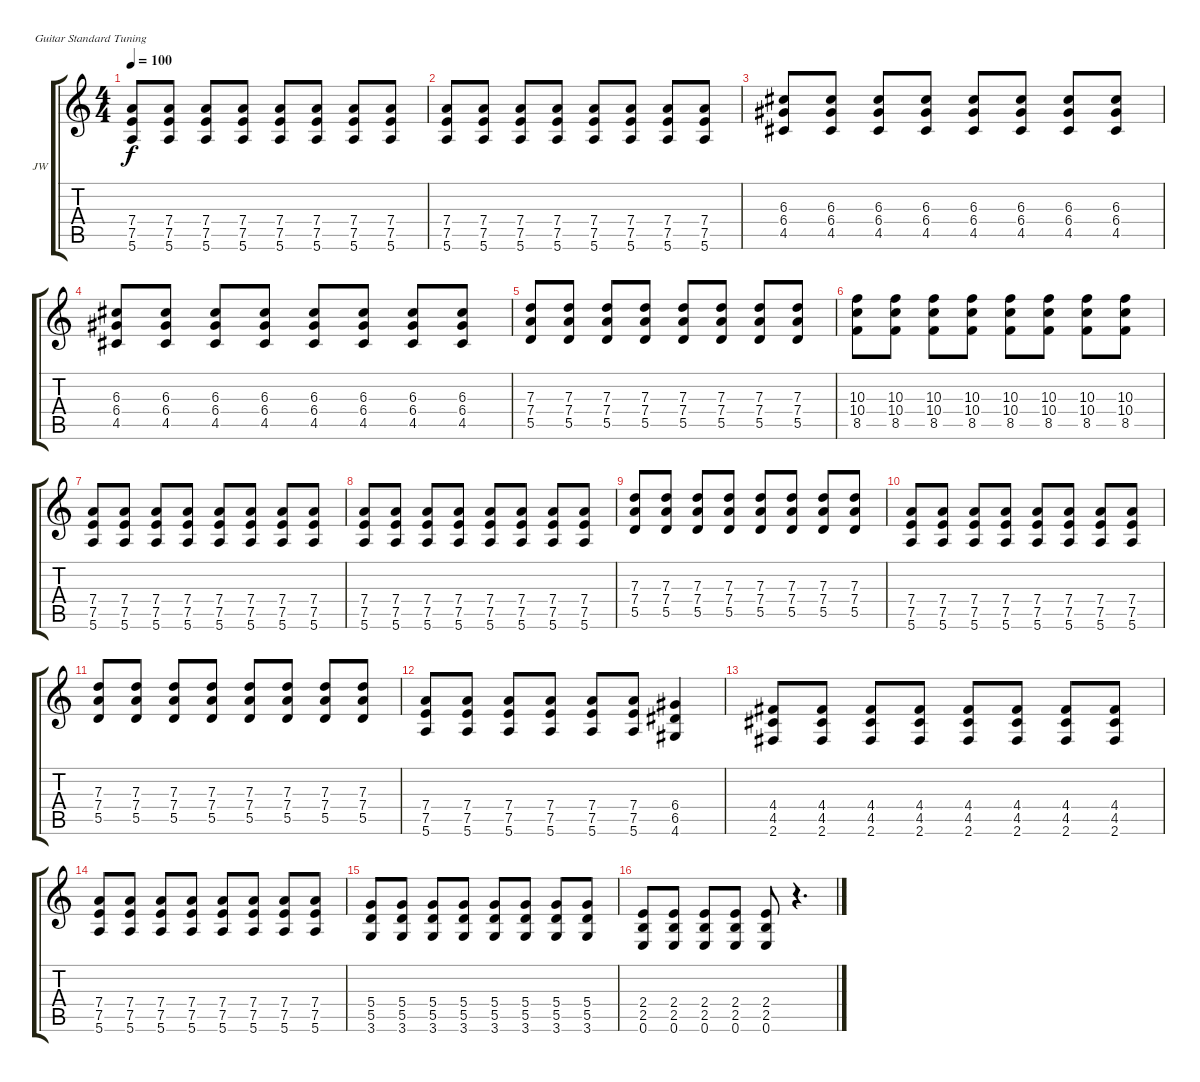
\defaultSystemsLayout 4
\bracketExtendMode groupsimilarinstruments
\firstSystemTrackNameOrientation horizontal
\otherSystemsTrackNameOrientation horizontal
\track ("Solo Guitar - Jason White" "JW") {instrument distortionguitar}
\staff {score tabs}
\tuning (E4 B3 G3 D3 A2 E2)
\ts (4 4)
\tempo 100
\clef g2
\ks c
(5.6 7.5 7.4).8{dy f} (5.6 7.5 7.4).8 (5.6 7.5 7.4).8 (5.6 7.5 7.4).8 (5.6 7.5 7.4).8 (5.6 7.5 7.4).8 (5.6 7.5 7.4).8 (5.6 7.5 7.4).8 |
(5.6 7.5 7.4).8 (5.6 7.5 7.4).8 (5.6 7.5 7.4).8 (5.6 7.5 7.4).8 (5.6 7.5 7.4).8 (5.6 7.5 7.4).8 (5.6 7.5 7.4).8 (5.6 7.5 7.4).8 |
(4.5 6.4 6.3).8 (4.5 6.4 6.3).8 (4.5 6.4 6.3).8 (4.5 6.4 6.3).8 (4.5 6.4 6.3).8 (4.5 6.4 6.3).8 (4.5 6.4 6.3).8 (4.5 6.4 6.3).8 |
(4.5 6.4 6.3).8 (4.5 6.4 6.3).8 (4.5 6.4 6.3).8 (4.5 6.4 6.3).8 (4.5 6.4 6.3).8 (4.5 6.4 6.3).8 (4.5 6.4 6.3).8 (4.5 6.4 6.3).8 |
(5.5 7.4 7.3).8 (5.5 7.4 7.3).8 (5.5 7.4 7.3).8 (5.5 7.4 7.3).8 (5.5 7.4 7.3).8 (5.5 7.4 7.3).8 (5.5 7.4 7.3).8 (5.5 7.4 7.3).8 |
(8.5 10.4 10.3).8 (8.5 10.4 10.3).8 (8.5 10.4 10.3).8 (8.5 10.4 10.3).8 (8.5 10.4 10.3).8 (8.5 10.4 10.3).8 (8.5 10.4 10.3).8 (8.5 10.4 10.3).8 |
(5.6 7.5 7.4).8 (5.6 7.5 7.4).8 (5.6 7.5 7.4).8 (5.6 7.5 7.4).8 (5.6 7.5 7.4).8 (5.6 7.5 7.4).8 (5.6 7.5 7.4).8 (5.6 7.5 7.4).8 |
(5.6 7.5 7.4).8 (5.6 7.5 7.4).8 (5.6 7.5 7.4).8 (5.6 7.5 7.4).8 (5.6 7.5 7.4).8 (5.6 7.5 7.4).8 (5.6 7.5 7.4).8 (5.6 7.5 7.4).8 |
(5.5 7.4 7.3).8 (5.5 7.4 7.3).8 (5.5 7.4 7.3).8 (5.5 7.4 7.3).8 (5.5 7.4 7.3).8 (5.5 7.4 7.3).8 (5.5 7.4 7.3).8 (5.5 7.4 7.3).8 |
(5.6 7.5 7.4).8 (5.6 7.5 7.4).8 (5.6 7.5 7.4).8 (5.6 7.5 7.4).8 (5.6 7.5 7.4).8 (5.6 7.5 7.4).8 (5.6 7.5 7.4).8 (5.6 7.5 7.4).8 |
(5.5 7.4 7.3).8 (5.5 7.4 7.3).8 (5.5 7.4 7.3).8 (5.5 7.4 7.3).8 (5.5 7.4 7.3).8 (5.5 7.4 7.3).8 (5.5 7.4 7.3).8 (5.5 7.4 7.3).8 |
(5.6 7.5 7.4).8 (5.6 7.5 7.4).8 (5.6 7.5 7.4).8 (5.6 7.5 7.4).8 (5.6 7.5 7.4).8 (5.6 7.5 7.4).8 (4.6 6.5 6.4).4 |
(4.5 2.6 4.4).8 (4.5 2.6 4.4).8 (4.5 2.6 4.4).8 (4.5 2.6 4.4).8 (4.5 2.6 4.4).8 (4.5 2.6 4.4).8 (4.5 2.6 4.4).8 (4.5 2.6 4.4).8 |
(5.6 7.5 7.4).8 (5.6 7.5 7.4).8 (5.6 7.5 7.4).8 (5.6 7.5 7.4).8 (5.6 7.5 7.4).8 (5.6 7.5 7.4).8 (5.6 7.5 7.4).8 (5.6 7.5 7.4).8 |
(3.6 5.5 5.4).8 (3.6 5.5 5.4).8 (3.6 5.5 5.4).8 (3.6 5.5 5.4).8 (3.6 5.5 5.4).8 (3.6 5.5 5.4).8 (3.6 5.5 5.4).8 (3.6 5.5 5.4).8 |
(0.6 2.5 2.4).8 (0.6 2.5 2.4).8 (0.6 2.5 2.4).8 (0.6 2.5 2.4).8 (0.6 2.5 2.4).8 r.4{d}
